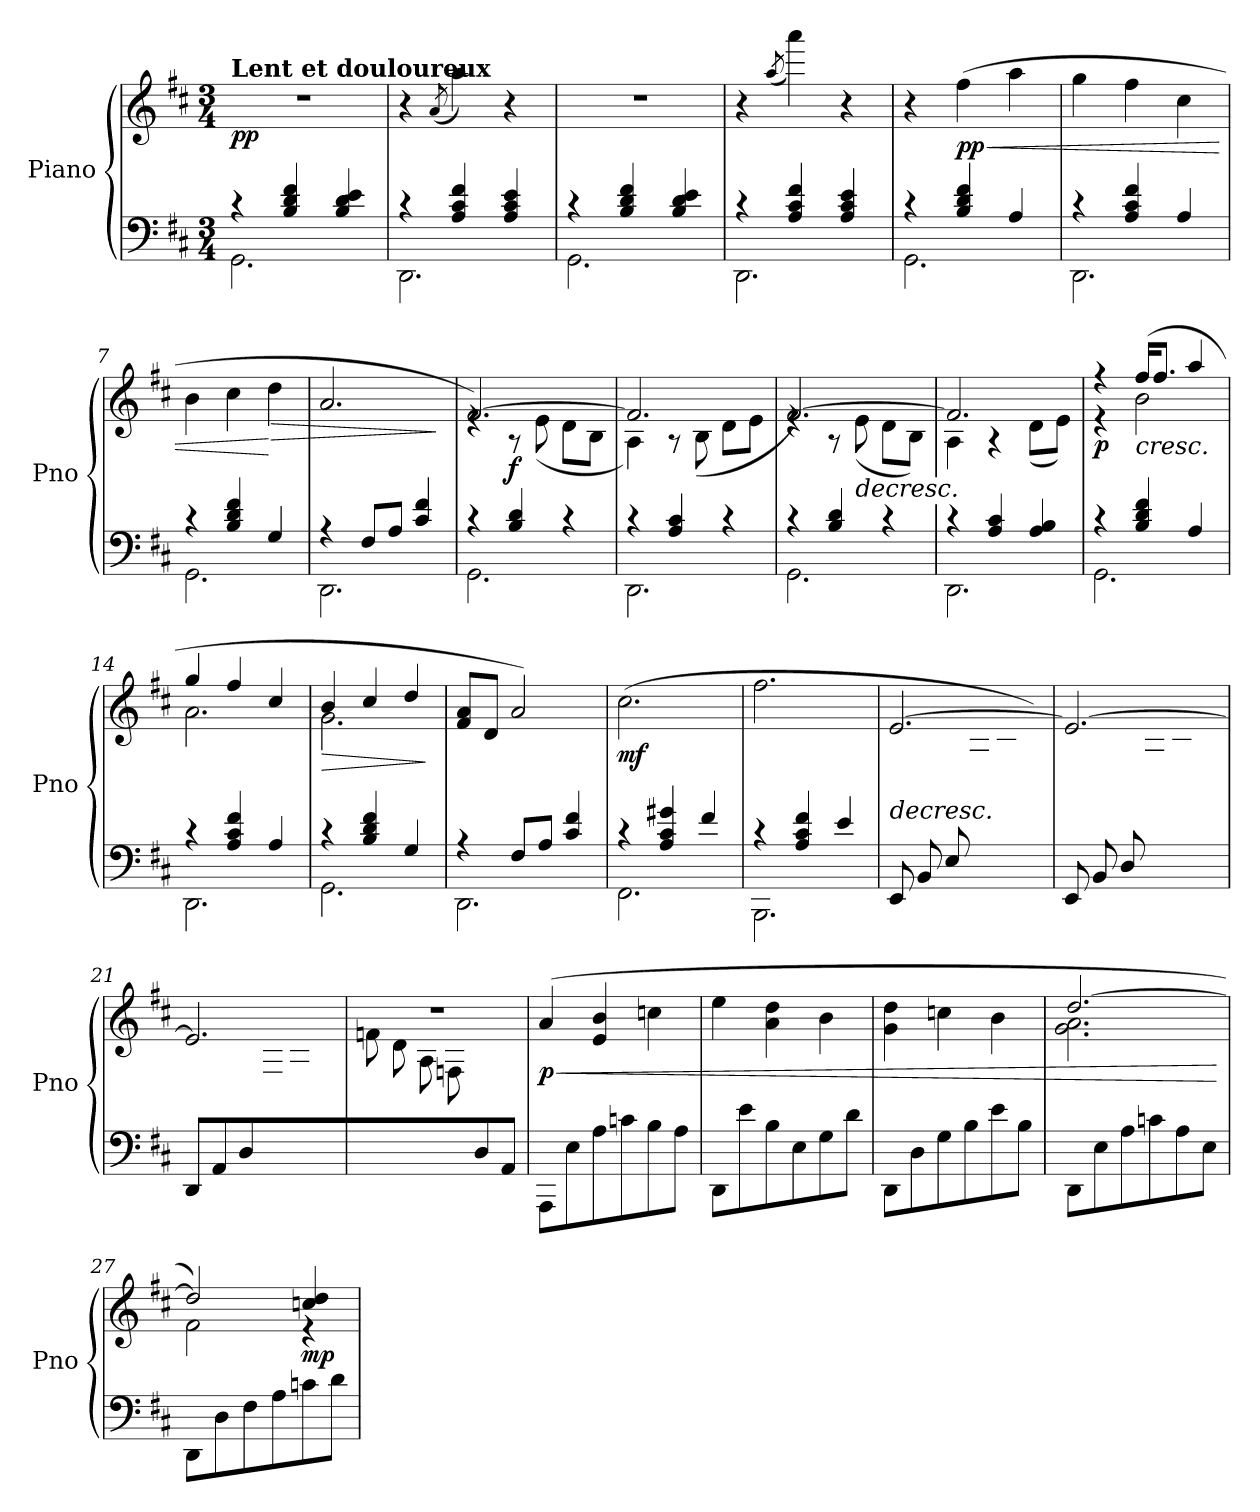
**kern	**kern	**dynam
*part1	*part1	*part1
*staff2	*staff1	*staff1/2
*I"Piano	*	*
*I'Pno	*	*
*clefF4	*clefG2	*
*k[f#c#]	*k[f#c#]	*
*M3/4	*M3/4	*
*MM90	*MM90	*
=1	=1	=1
*^	*	*
!	!	!LO:TX:a:B:t=Lent et douloureux	!
!	!	!	!LO:DY:b
4r	2.GG\	2.r	pp
4B/ 4d/ 4f#/	.	.	.
4B/ 4d/ 4e/	.	.	.
=2	=2	=2	=2
4r	2.DD\	4r	.
.	.	(>8qa/	.
4A/ 4c#/ 4f#/	.	4aa\)	.
4A/ 4c#/ 4e/	.	4r	.
=3	=3	=3	=3
4r	2.GG\	2.r	.
4B/ 4d/ 4f#/	.	.	.
4B/ 4d/ 4e/	.	.	.
=4	=4	=4	=4
4r	2.DD\	4r	.
.	.	(>8qaa/	.
4A/ 4c#/ 4f#/	.	4aaa\)	.
4A/ 4c#/ 4e/	.	4r	.
=5	=5	=5	=5
4r	2.GG\	4r	.
!	!	!	!LO:HP:b
!	!	!	!LO:DY:n=1:b
4B/ 4d/ 4f#/	.	(>4ff#\	< pp
4A/	.	4aa\	.
=6	=6	=6	=6
4r	2.DD\	4gg\	.
4A/ 4c#/ 4f#/	.	4ff#\	.
4A/	.	4cc#\	.
=7	=7	=7	=7
4r	2.GG\	4b\	.
4B/ 4d/ 4f#/	.	4cc#\	.
!	!	!	!LO:HP:n=1:b
4G/	.	4dd\	[ >
=8	=8	=8	=8
4r	2.DD\	2.a/	.
8F#/L	.	.	.
8A/J	.	.	.
4c#/ 4f#/	.	.	.
*v	*v	*	*
.	.	]
!!LO:LB:g=z
=9	=9	=9
*^	*^	*
4r	2.GG\	[2.f#/)	4re	.
!	!	!	!	!LO:DY:a=2
4B/ 4d/	.	.	8r	f
.	.	.	(<8e<\	.
4r	.	.	8d\L	.
.	.	.	8B\J	.
=10	=10	=10	=10	=10
4r	2.DD\	2.f#/]	4A\)	.
4A/ 4c#/	.	.	8r	.
.	.	.	(<8B<\	.
4r	.	.	8d\L	.
.	.	.	8e\J	.
=11	=11	=11	=11	=11
4r	2.GG\	[2.f#/)	4re	.
4B/ 4d/	.	.	8r	.
!	!	!	!	!LO:HP:b
.	.	.	(<8e<\	>
4r	.	.	8d\L	.
.	.	.	8B\J)	.
=12	=12	=12	=12	=12
4r	2.DD\	2.f#/]	4A\	.
4A/ 4c#/	.	.	4r	.
4A/ 4B/	.	.	(>8d<\L	.
.	.	.	8e\J)	.
=13	=13	=13	=13	=13
!	!	!	!	!LO:DY:b
4r	2.GG\	4r	4r	p
!	!	!	!	!LO:HP:b
4B/ 4d/ 4f#/	.	(>16ff#/KL	2b\	<
.	.	8.ff#/J	.	.
4A/	.	4aa/	.	.
=14	=14	=14	=14	=14
4r	2.DD\	4gg/	2.a\	.
4A/ 4c#/ 4f#/	.	4ff#/	.	.
4A/	.	4cc#/	.	.
=15	=15	=15	=15	=15
!	!	!	!	!LO:HP:b
4r	2.GG\	4b/	2.g\	>
4B/ 4d/ 4f#/	.	4cc#/	.	.
4G/	.	4dd/	.	.
*v	*v	*	*	*
*	*v	*v	*
.	.	] ]
=16	=16	=16
*^	*	*
4r	2.DD\	8f#/ 8a/L	.
.	.	8d/J	.
8F#/L	.	2a/)	.
8A/J	.	.	.
4c#/ 4f#/	.	.	.
=17	=17	=17	=17
!	!	!	!LO:DY:b
4r	2.FF#\	(>2.cc#\	mf
4A/ 4c#/ 4g#X/	.	.	.
4f#/	.	.	.
!!LO:LB:g=z
=18	=18	=18	=18
4r	2.BBB\	2.ff#\	.
4A/ 4c#/ 4f#/	.	.	.
4e/	.	.	.
*v	*v	*	*
=19	=19	=19
!	!	!LO:HP:b
*	*^	*
(<8EE/L	[2.e/	4.ryy	>
8BB/	.	.	.
8E/	.	.	.
4.ryy	.	8G\	.
.	.	8B\	.
.	.	8e\J)	.
*	*v	*v	*
.	.	[
=20	=20	=20
*	*^	*
(<8EE/L	2.e/_	4.ryy	.
8BB/	.	.	.
8D/	.	.	.
4.ryy	.	8G\	.
.	.	8B\	.
.	.	8d\J)	.
=21	=21	=21	=21
8DD/L	2.e/]	4.ryy	.
8AA/	.	.	.
8D/	.	.	.
4.ryy	.	8Fn\	.
.	.	8A\	.
.	.	8d\J	.
=22	=22	=22	=22
2ryy	2.r	8fn<\L	.
.	.	8d\	.
.	.	8A\	.
.	.	8Fn\)	.
8D/	.	4ryy	.
8AA/J	.	.	.
*	*v	*v	*
=23	=23	=23
!	!	!LO:HP:b
!	!	!LO:DY:n=1:b
8AAA\L	(>4a/	< p
8E<\	.	.
8A\	4e/ 4b/	.
8cn\	.	.
8B\	4ccn\	.
8A\J	.	.
=24	=24	=24
8DD\L	4ee\	.
8e\	.	.
8B<\	4a\ 4dd\	.
8E\	.	.
8G<\	4b\	.
8d\J	.	.
!!LO:LB:g=z
=25	=25	=25
8DD<\L	4g\ 4dd\	.
8D<\	.	.
8G<\	4ccn\	.
8B\	.	.
8e\	4b\	.
8B\J	.	.
.	.	]
=26	=26	=26
*	*^	*
8DD<\L	[2.dd/	2.g\ 2.a\	.
8E<\	.	.	.
8A<\	.	.	.
8cn<\	.	.	.
8A\	.	.	.
8E\J	.	.	.
*	*v	*v	*
.	.	[
=27	=27	=27
*	*^	*
8DD\L	2dd/])	2f#\	.
8D<\	.	.	.
8F#<\	.	.	.
8A<\	.	.	.
!	!	!	!LO:DY:b
8cn\	4ccn/ 4dd/	4r	mp
8d\J	.	.	.
*	*v	*v	*
=	=	=
*-	*-	*-
